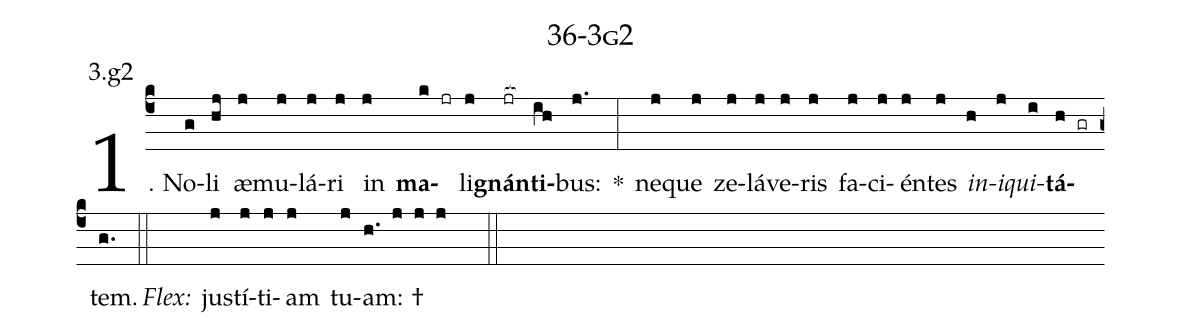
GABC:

name: 36-3g2;
annotation: 3.g2;
%%
(c4)1. No(g)li(hj) æ(j)mu(j)lá(j)ri(j) in(j) <b>ma</b>(k jr)li(j)<b>gnán</b>(jr[ocb:1{])<b>ti</b>(ih[ocb:0}])bus:(j.) *(:) ne(j)que(j) ze(j)lá(j)ve(j)ris(j) fa(j)ci(j)én(j)tes(j) <i>in</i>(h)<i>i</i>(j)<i>qui</i>(i)<b>tá</b>(h gr)tem.(g.) (::)
<i>Flex:</i>()  jus(j)tí(j)ti(j)am(j) tu(j)am: †(h. j j j  ::)
